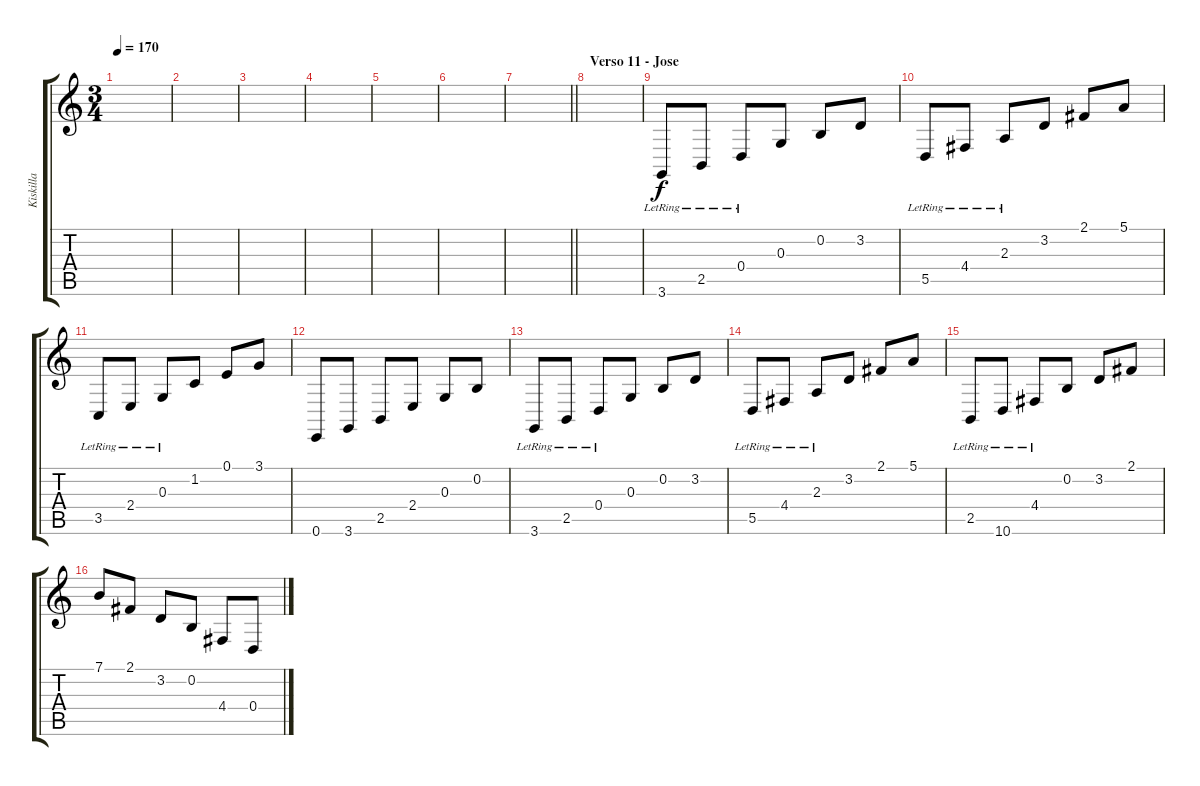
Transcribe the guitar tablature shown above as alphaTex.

\track ("Kiskilla" "Kiskilla") {instrument acousticgrandpiano}
\staff {score tabs}
\tuning (E4 B3 G3 D3 A2 E2) {hide}
\ts (3 4)
\tempo 170
\clef g2
\ks c
|
|
|
|
|
|
\barLineRight lightlight
|
\section ("" "Verso 11 - Jose")
|
3.6{lr}.8{volume 12} 2.5{lr}.8 0.4{lr}.8 0.3.8 0.2.8 3.2.8 |
5.5{lr}.8 4.4{lr}.8 2.3{lr}.8 3.2.8 2.1.8 5.1.8 |
3.5{lr}.8 2.4{lr}.8 0.3{lr}.8 1.2.8 0.1.8 3.1.8 |
0.6.8 3.6.8 2.5.8 2.4.8 0.3.8 0.2.8 |
3.6{lr}.8 2.5{lr}.8 0.4{lr}.8 0.3.8 0.2.8 3.2.8 |
5.5{lr}.8 4.4{lr}.8 2.3{lr}.8 3.2.8 2.1.8 5.1.8 |
2.5{lr}.8 10.6{lr}.8 4.4{lr}.8 0.2.8 3.2.8 2.1.8 |
7.1.8 2.1.8 3.2.8 0.2.8 4.4.8 0.4.8
